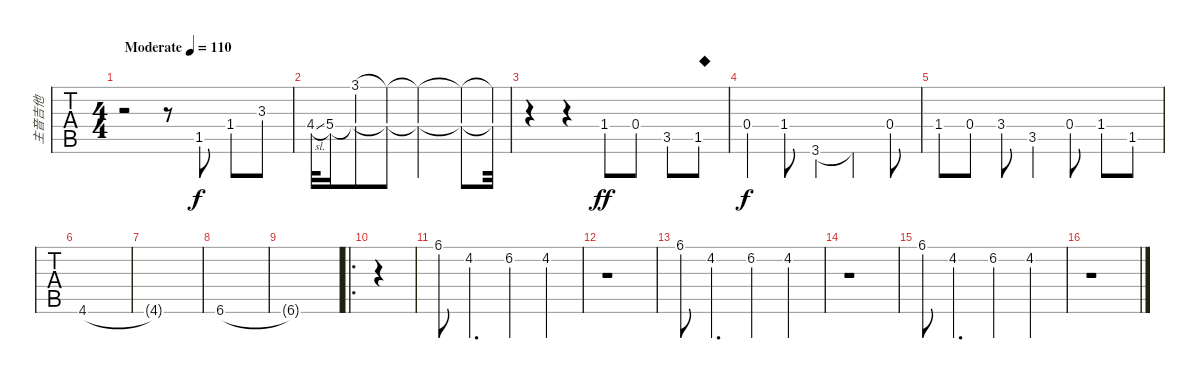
\track ("主音吉他" "主音吉他") {instrument overdrivenguitar}
\staff {tabs}
\tuning (E4 B3 G3 D3 A2 E2) {hide}
\ts (4 4)
\tempo (110 "Moderate")
\clef g2
\ks c
r.2{dy f instrument overdrivenguitar} r.8 1.5.8 1.4.8 3.3.8 |
4.4{sl}.32 5.4.16 (3.1 5.4{t}).8 (3.1{t} 5.4{t}).8 (3.1{t} 5.4{t}).2 (3.1{t} 5.4{t}).8 (3.1{t} 5.4{t}).32 |
r.4 r.4 1.4{ac}.8{dy ff} 0.4{ac}.8 3.5{ac}.8 1.5{ac}.8{txt "◆"} |
0.4.4{dy f} 1.4.8 3.6.4 3.6{t}.4 0.4.8 |
1.4.8 0.4.8 3.4.8 3.5.4 0.4.8 1.4.8 1.5.8 |
4.6.1 |
4.6{t}.1 |
6.6.1 |
6.6{t}.1 |
\ro
|
6.1.8 4.2.4{d} 6.2.4 4.2.4 |
r.1 |
6.1.8 4.2.4{d} 6.2.4 4.2.4 |
r.1 |
6.1.8 4.2.4{d} 6.2.4 4.2.4 |
r.1
